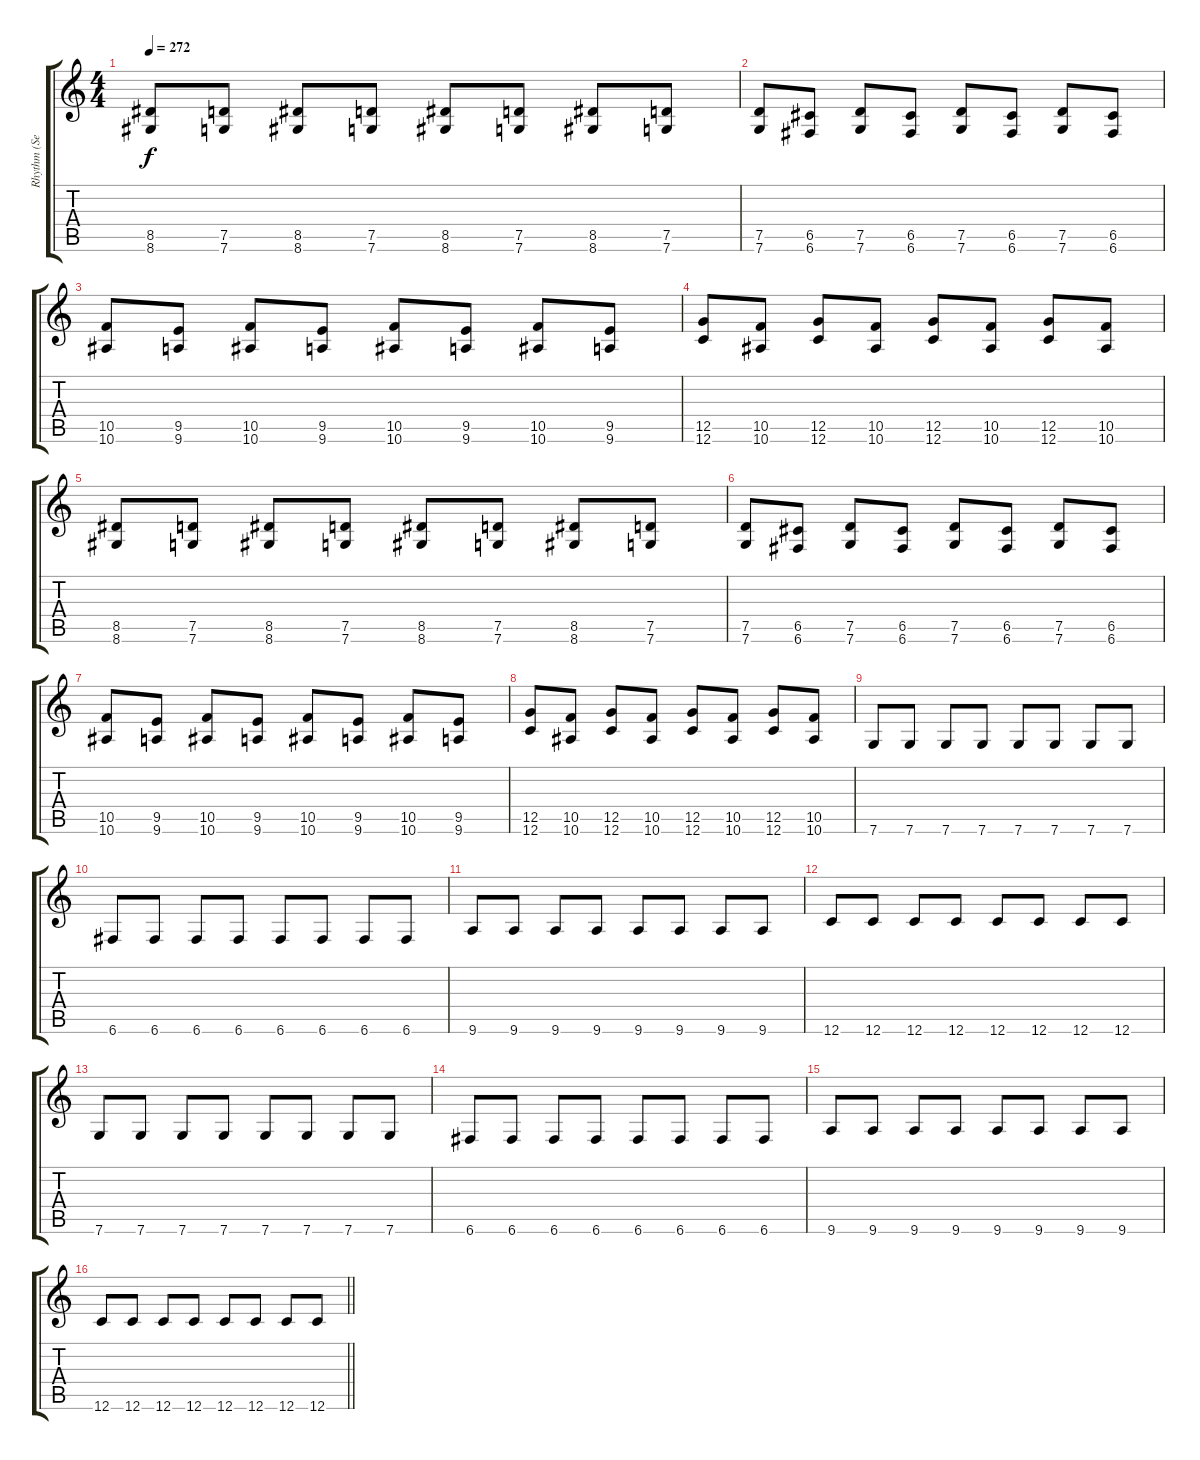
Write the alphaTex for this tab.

\track ("Rhythm (Seri Tankian)" "Rhythm (Se") {instrument overdrivenguitar}
\staff {score tabs}
\tuning (D4 A3 F3 C3 G2 C2) {hide}
\ts (4 4)
\tempo 272
\clef g2
\ks c
(8.5 8.6).8{dy f balance 16} (7.5 7.6).8 (8.5 8.6).8 (7.5 7.6).8 (8.5 8.6).8 (7.5 7.6).8 (8.5 8.6).8 (7.5 7.6).8 |
(7.5 7.6).8 (6.5 6.6).8 (7.5 7.6).8 (6.5 6.6).8 (7.5 7.6).8 (6.5 6.6).8 (7.5 7.6).8 (6.5 6.6).8 |
(10.5 10.6).8 (9.5 9.6).8 (10.5 10.6).8 (9.5 9.6).8 (10.5 10.6).8 (9.5 9.6).8 (10.5 10.6).8 (9.5 9.6).8 |
(12.5 12.6).8 (10.5 10.6).8 (12.5 12.6).8 (10.5 10.6).8 (12.5 12.6).8 (10.5 10.6).8 (12.5 12.6).8 (10.5 10.6).8 |
(8.5 8.6).8 (7.5 7.6).8 (8.5 8.6).8 (7.5 7.6).8 (8.5 8.6).8 (7.5 7.6).8 (8.5 8.6).8 (7.5 7.6).8 |
(7.5 7.6).8 (6.5 6.6).8 (7.5 7.6).8 (6.5 6.6).8 (7.5 7.6).8 (6.5 6.6).8 (7.5 7.6).8 (6.5 6.6).8 |
(10.5 10.6).8 (9.5 9.6).8 (10.5 10.6).8 (9.5 9.6).8 (10.5 10.6).8 (9.5 9.6).8 (10.5 10.6).8 (9.5 9.6).8 |
(12.5 12.6).8 (10.5 10.6).8 (12.5 12.6).8 (10.5 10.6).8 (12.5 12.6).8 (10.5 10.6).8 (12.5 12.6).8 (10.5 10.6).8 |
7.6.8 7.6.8 7.6.8 7.6.8 7.6.8 7.6.8 7.6.8 7.6.8 |
6.6.8 6.6.8 6.6.8 6.6.8 6.6.8 6.6.8 6.6.8 6.6.8 |
9.6.8 9.6.8 9.6.8 9.6.8 9.6.8 9.6.8 9.6.8 9.6.8 |
12.6.8 12.6.8 12.6.8 12.6.8 12.6.8 12.6.8 12.6.8 12.6.8 |
7.6.8 7.6.8 7.6.8 7.6.8 7.6.8 7.6.8 7.6.8 7.6.8 |
6.6.8 6.6.8 6.6.8 6.6.8 6.6.8 6.6.8 6.6.8 6.6.8 |
9.6.8 9.6.8 9.6.8 9.6.8 9.6.8 9.6.8 9.6.8 9.6.8 |
\barLineRight lightlight
12.6.8 12.6.8 12.6.8 12.6.8 12.6.8 12.6.8 12.6.8 12.6.8
